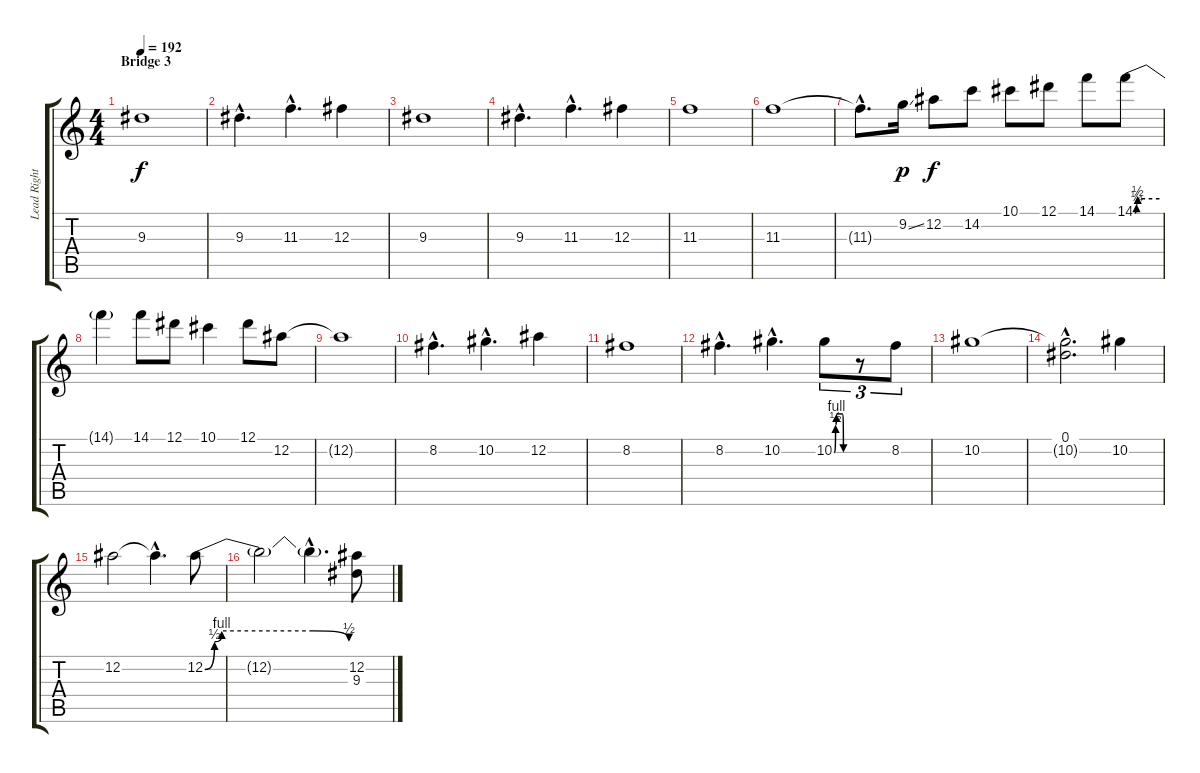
\track ("Lead Right" "Lead Right") {instrument distortionguitar}
\staff {score tabs}
\tuning (Eb4 Bb3 Gb3 Db3 Ab2 Eb2) {hide}
\ts (4 4)
\section ("" "Bridge 3")
\tempo 192
\clef g2
\ks c
9.3{t}.1{dy f} |
9.3{hac}.4{d} 11.3{hac}.4{d} 12.3.4 |
9.3.1 |
9.3{hac}.4{d} 11.3{hac}.4{d} 12.3.4 |
11.3.1 |
11.3.1 |
11.3{hac t}.8{d} 9.2{ss}.16{dy p} 12.2.8{dy f} 14.2.8 10.1.8 12.1.8 14.1.8 14.1{be (custom 0 0 4 1 7 2 60 2)}.8 |
14.1{t}.4 14.1.8 12.1.8 10.1.4 12.1.8 12.2.8 |
12.2{t}.1 |
8.2{hac}.4{d} 10.2{hac}.4{d} 12.2.4 |
8.2.1 |
8.2{hac}.4{d} 10.2{hac}.4{d} 10.2{be (custom 0 0 5 2 8 4 28 4 32 0 60 0)}.8{tu (3 2)} r.8{tu (3 2)} 8.2.8{tu (3 2)} |
10.2.1 |
(0.1{hac} 10.2{hac t}).2{d} 10.2.4 |
12.2.2 12.2{hac t}.4{d} 12.2{be (custom 0 0 4 2 7 4 30 4 45 4 60 2)}.8 |
12.2{t}.2 12.2{hac t}.4{d} (12.2 9.3).8
